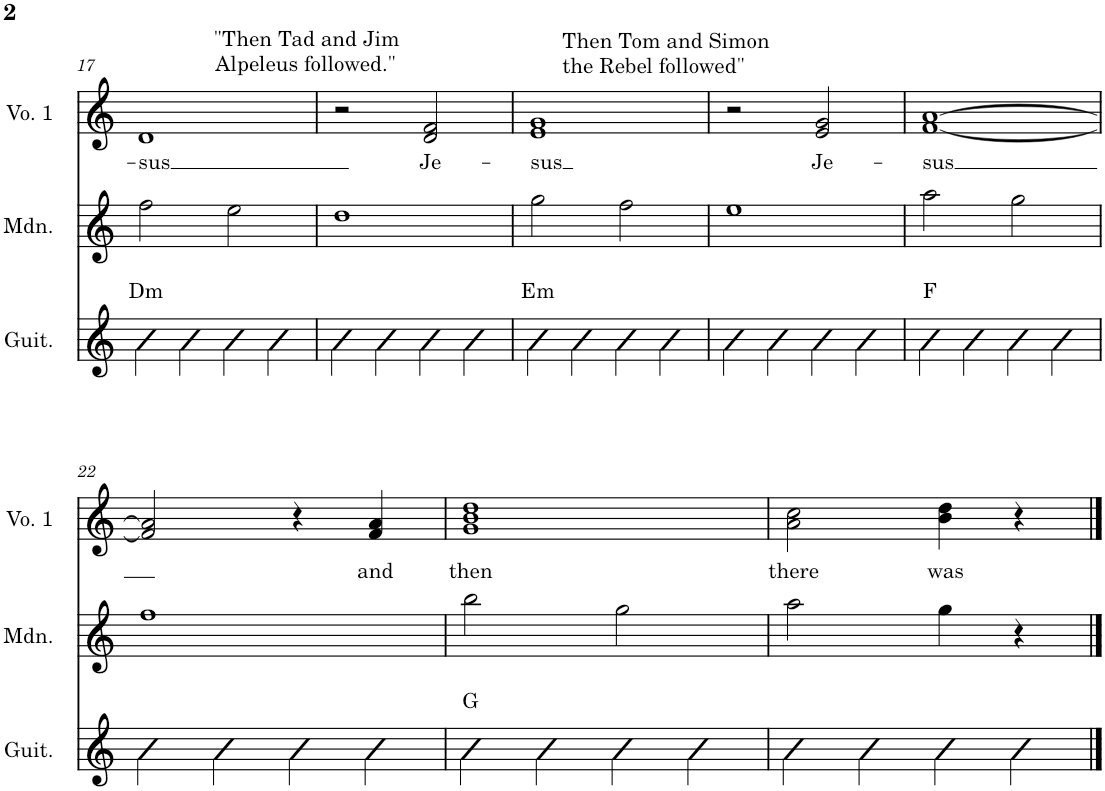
**kern	**text	**kern	**kern	**text
*part3	*part3	*part2	*part1	*part1
*staff3	*staff3	*staff2	*staff1	*staff1
*I"Guitar	*	*I"Mandolin	*I"Voice 1	*
*I'Guit.	*	*I'Mdn.	*I'Vo. 1	*
!!LO:PB:g=z
*clefG2	*	*clefG2	*clefG2	*
*Trd7c12	*	*	*	*
*k[]	*	*k[]	*k[]	*
*M2/2	*	*M2/2	*M2/2	*
*met(c|)	*	*met(c|)	*met(c|)	*
=17	=17	=17	=17	=17
!	!LO:LY:a	!	!	!LO:LY:b
4b\	Dm	2ff\	1d	-sus
4b\	.	.	.	.
4b\	.	2ee\	.	.
4b\	.	.	.	.
=18	=18	=18	=18	=18
4b\	.	1dd	2r	.
4b\	.	.	.	.
!	!	!	!	!LO:LY:b
4b\	.	.	2d/ 2f/	Je-
4b\	.	.	.	.
=19	=19	=19	=19	=19
!	!	!	!LO:TX:a:t="Then Tad and Jim	!
!	!	!	!LO:TX:a:t=Alpeleus followed."	!
!	!	!	!LO:TX:a:t=Then Tom and Simon	!
!	!	!	!LO:TX:a:t=the Rebel followed"	!
!	!LO:LY:a	!	!	!LO:LY:b
4b\	Em	2gg\	1e 1g	-sus
4b\	.	.	.	.
4b\	.	2ff\	.	.
4b\	.	.	.	.
=20	=20	=20	=20	=20
4b\	.	1ee	2r	.
4b\	.	.	.	.
!	!	!	!	!LO:LY:b
4b\	.	.	2e/ 2g/	Je-
4b\	.	.	.	.
=21	=21	=21	=21	=21
!	!LO:LY:a	!	!	!LO:LY:b
4b\	F	2aa\	[1f [1a	-sus
4b\	.	.	.	.
4b\	.	2gg\	.	.
4b\	.	.	.	.
!!LO:LB:g=z
=22	=22	=22	=22	=22
4b\	.	1ff	2f/] 2a/]	.
4b\	.	.	.	.
4b\	.	.	4r	.
!	!	!	!	!LO:LY:b
4b\	.	.	4f/ 4a/	and
=23	=23	=23	=23	=23
!	!LO:LY:a	!	!	!LO:LY:b
4b\	G	2bb\	1g 1b 1dd	then
4b\	.	.	.	.
4b\	.	2gg\	.	.
4b\	.	.	.	.
=24	=24	=24	=24	=24
!	!	!	!	!LO:LY:b
4b\	.	2aa\	2a\ 2cc\	there
4b\	.	.	.	.
!	!	!	!	!LO:LY:b
4b\	.	4gg\	4b\ 4dd\	was
4b\	.	4r	4r	.
==	==	==	==	==
*-	*-	*-	*-	*-
